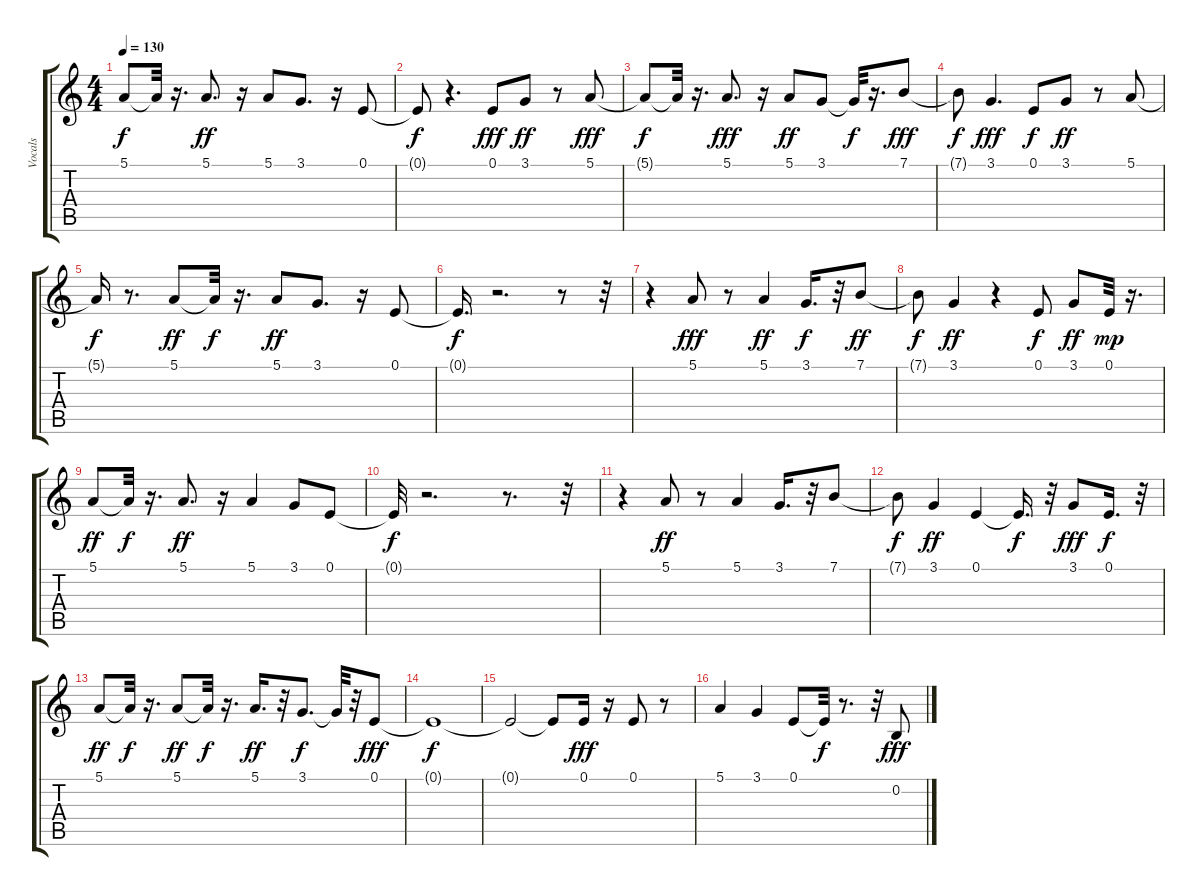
\track ("Vocals" "Vocals") {instrument lead6voice}
\staff {score tabs}
\tuning (E4 B3 G3 D3 A2 E2) {hide}
\ts (4 4)
\tempo 130
\clef g2
\ks c
5.1{t}.8{dy f} 5.1{t}.32 r.16{d} 5.1.8{d dy ff} r.16 5.1.8 3.1.8{d} r.16 0.1.8 |
0.1{t}.8{dy f} r.4{d} 0.1.8{dy fff} 3.1.8{dy ff} r.8 5.1.8{dy fff} |
5.1{t}.8{dy f} 5.1{t}.32 r.16{d} 5.1.8{d dy fff} r.16 5.1.8{dy ff} 3.1.8 3.1{t}.32{dy f} r.16{d} 7.1.8{dy fff} |
7.1{t}.8{dy f} 3.1.4{d dy fff} 0.1.8{dy f} 3.1.8{dy ff} r.8 5.1.8 |
5.1{t}.16{dy f} r.8{d} 5.1.8{dy ff} 5.1{t}.32{dy f} r.16{d} 5.1.8{dy ff} 3.1.8{d} r.16 0.1.8 |
0.1{t}.16{d dy f} r.2{d} r.8 r.32 |
r.4 5.1.8{dy fff} r.8 5.1.4{dy ff} 3.1.16{d dy f} r.32 7.1.8{dy ff} |
7.1{t}.8{dy f} 3.1.4{dy ff} r.4 0.1.8{dy f} 3.1.8{dy ff} 0.1.32{dy mp} r.16{d} |
5.1.8{dy ff} 5.1{t}.32{dy f} r.16{d} 5.1.8{d dy ff} r.16 5.1.4 3.1.8 0.1.8 |
0.1{t}.32{dy f} r.2{d} r.8{d} r.32 |
r.4 5.1.8{dy ff} r.8 5.1.4 3.1.16{d} r.32 7.1.8 |
7.1{t}.8{dy f} 3.1.4{dy ff} 0.1.4 0.1{t}.16{d dy f} r.32 3.1.8{dy fff} 0.1.16{d dy f} r.32 |
5.1.8{dy ff} 5.1{t}.32{dy f} r.16{d} 5.1.8{dy ff} 5.1{t}.32{dy f} r.16{d} 5.1.16{d dy ff} r.32 3.1.8{d dy f} 3.1{t}.32 r.32 0.1.8{dy fff} |
0.1{t}.1{dy f} |
0.1{t}.2 0.1{t}.8 0.1.16{dy fff} r.16 0.1.8 r.8 |
5.1.4 3.1.4 0.1.8 0.1{t}.32{dy f} r.8{d} r.32 0.2.8{dy fff}
